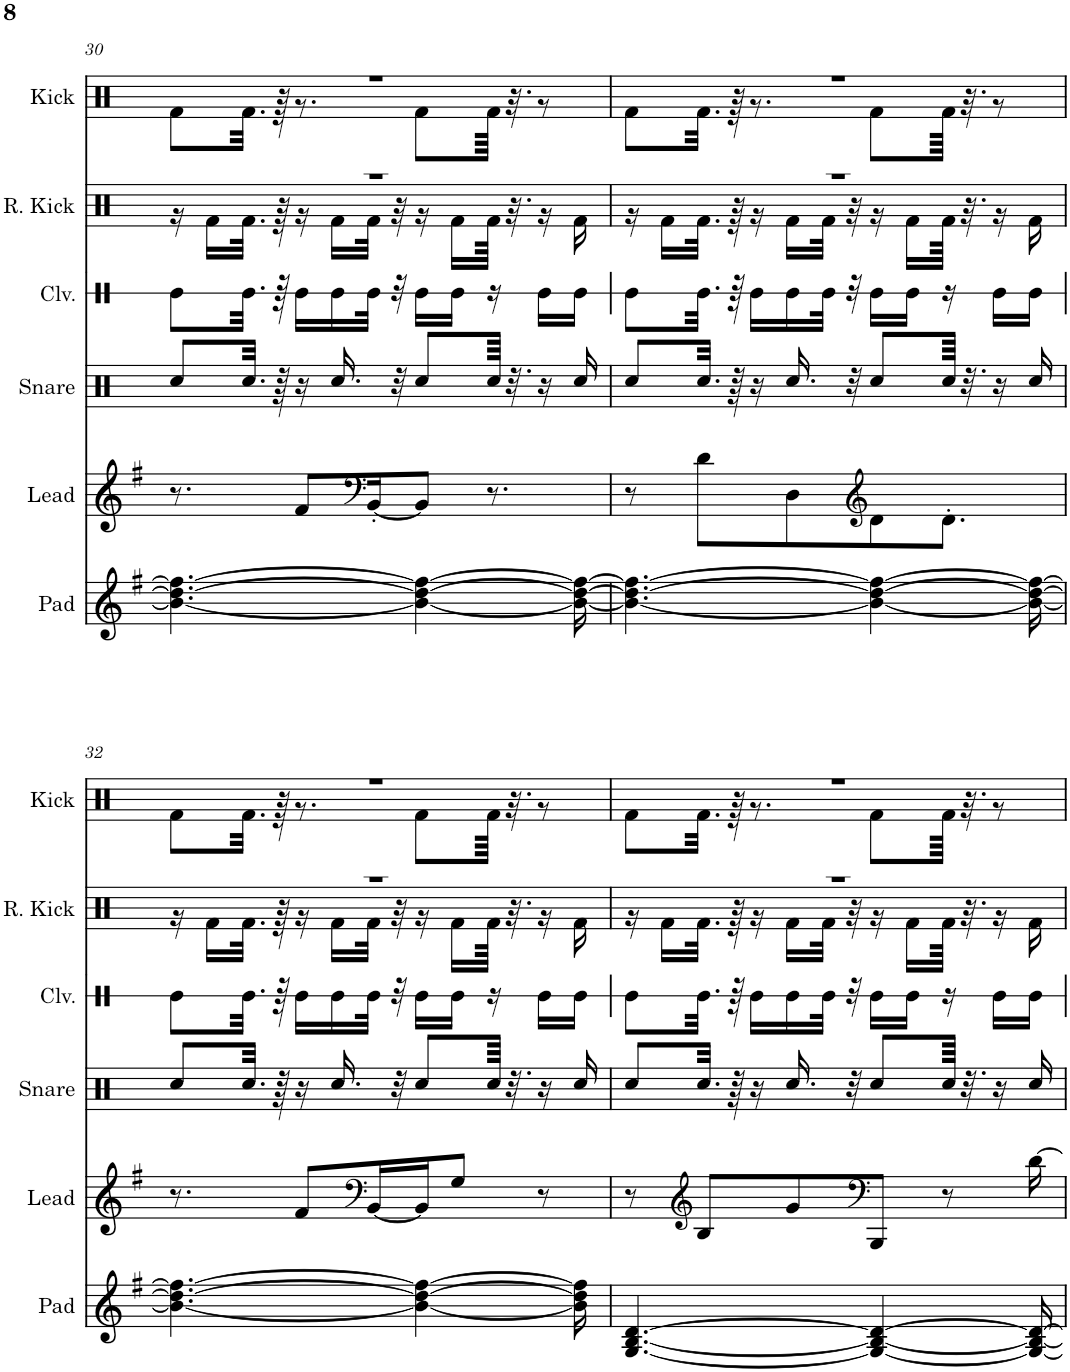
**kern	**kern	**kern	**kern	**kern	**kern
*part6	*part5	*part4	*part3	*part2	*part1
*staff6	*staff5	*staff4	*staff3	*staff2	*staff1
*I"Pad	*I"Lead	*I"Snare	*I"Claves	*I"Reverb Kick	*I"Kick
*I'Pad	*I'Lead	*I'Snare	*I'Clv.	*I'R. Kick	*I'Kick
!!LO:PB:g=z
*clefG2	*clefG2	*clefX	*clefX	*clefX	*clefX
*k[f#]	*k[f#]	*k[f#]	*k[f#]	*k[f#]	*k[f#]
*M11/16	*M11/16	*M11/16	*M11/16	*M11/16	*M11/16
=30	=30	=30	=30	=30	=30
*	*	*	*	*^	*^
4.b\_ 4.dd\_ 4.ff#\_	8.r	8Rcc/L	8Re\L	16%11r	16r	16%11r	8Rf\L
.	.	.	.	.	16Rf\LL	.	.
.	.	32.Rcc/Jkk	32.Re\Jkk	.	32.Rf\JJk	.	32.Rf\Jkk
.	.	64r	64r	.	64r	.	64r
.	8f#/L	16r	16Re\LL	.	16r	.	8.r
.	.	16.Rcc/	16Re\	.	16Rf\LL	.	.
*	*clefF4	*	*	*	*	*	*
.	[16BB'/K	.	32Re\JJk	.	32Rf\JJk	.	.
.	.	32r	32r	.	32r	.	.
4b\_ 4dd\_ 4ff#\_	8BB/J]	8Rcc/L	16Re\LL	.	16r	.	8Rf\L
.	.	.	16Re\JJ	.	16Rf\LL	.	.
.	8.r	64Rcc/Jkkk	16r	.	64Rf\JJkk	.	64Rf\Jkkk
.	.	32.r	.	.	32.r	.	32.r
.	.	16r	16Re\LL	.	16r	.	8r
16b\_ 16dd\_ 16ff#\_	.	16Rcc/	16Re\JJ	.	16Rf\	.	.
=31	=31	=31	=31	=31	=31	=31	=31
4.b\_ 4.dd\_ 4.ff#\_	8r	8Rcc/L	8Re\L	16%11r	16r	16%11r	8Rf\L
.	.	.	.	.	16Rf\LL	.	.
.	8d\L	32.Rcc/Jkk	32.Re\Jkk	.	32.Rf\JJk	.	32.Rf\Jkk
.	.	64r	64r	.	64r	.	64r
.	.	16r	16Re\LL	.	16r	.	8.r
.	8D\	16.Rcc/	16Re\	.	16Rf\LL	.	.
.	.	.	32Re\JJk	.	32Rf\JJk	.	.
.	.	32r	32r	.	32r	.	.
*	*clefG2	*	*	*	*	*	*
4b\_ 4dd\_ 4ff#\_	8d\	8Rcc/L	16Re\LL	.	16r	.	8Rf\L
.	.	.	16Re\JJ	.	16Rf\LL	.	.
.	8.d'\J	64Rcc/Jkkk	16r	.	64Rf\JJkk	.	64Rf\Jkkk
.	.	32.r	.	.	32.r	.	32.r
.	.	16r	16Re\LL	.	16r	.	8r
16b\_ 16dd\_ 16ff#\_	.	16Rcc/	16Re\JJ	.	16Rf\	.	.
!!LO:LB:g=z	!!
=32	=32	=32	=32	=32	=32	=32	=32
4.b\_ 4.dd\_ 4.ff#\_	8.r	8Rcc/L	8Re\L	16%11r	16r	16%11r	8Rf\L
.	.	.	.	.	16Rf\LL	.	.
.	.	32.Rcc/Jkk	32.Re\Jkk	.	32.Rf\JJk	.	32.Rf\Jkk
.	.	64r	64r	.	64r	.	64r
.	8f#/L	16r	16Re\LL	.	16r	.	8.r
.	.	16.Rcc/	16Re\	.	16Rf\LL	.	.
*	*clefF4	*	*	*	*	*	*
.	[16BB/L	.	32Re\JJk	.	32Rf\JJk	.	.
.	.	32r	32r	.	32r	.	.
4b\_ 4dd\_ 4ff#\_	16BB/J]	8Rcc/L	16Re\LL	.	16r	.	8Rf\L
.	8G/J	.	16Re\JJ	.	16Rf\LL	.	.
.	.	64Rcc/Jkkk	16r	.	64Rf\JJkk	.	64Rf\Jkkk
.	.	32.r	.	.	32.r	.	32.r
.	8r	16r	16Re\LL	.	16r	.	8r
16b\] 16dd\] 16ff#\]	.	16Rcc/	16Re\JJ	.	16Rf\	.	.
=33	=33	=33	=33	=33	=33	=33	=33
[4.G/ [4.B/ [4.d/	8r	8Rcc/L	8Re\L	16%11r	16r	16%11r	8Rf\L
.	.	.	.	.	16Rf\LL	.	.
*	*clefG2	*	*	*	*	*	*
.	8B/L	32.Rcc/Jkk	32.Re\Jkk	.	32.Rf\JJk	.	32.Rf\Jkk
.	.	64r	64r	.	64r	.	64r
.	.	16r	16Re\LL	.	16r	.	8.r
.	8g/	16.Rcc/	16Re\	.	16Rf\LL	.	.
.	.	.	32Re\JJk	.	32Rf\JJk	.	.
.	.	32r	32r	.	32r	.	.
*	*clefF4	*	*	*	*	*	*
4G/_ 4B/_ 4d/_	8BBB/J	8Rcc/L	16Re\LL	.	16r	.	8Rf\L
.	.	.	16Re\JJ	.	16Rf\LL	.	.
.	8r	64Rcc/Jkkk	16r	.	64Rf\JJkk	.	64Rf\Jkkk
.	.	32.r	.	.	32.r	.	32.r
.	.	16r	16Re\LL	.	16r	.	8r
16G/_ 16B/_ 16d/_	[16d\	16Rcc/	16Re\JJ	.	16Rf\	.	.
*	*	*	*	*v	*v	*	*
*	*	*	*	*	*v	*v
=	=	=	=	=	=
*-	*-	*-	*-	*-	*-
